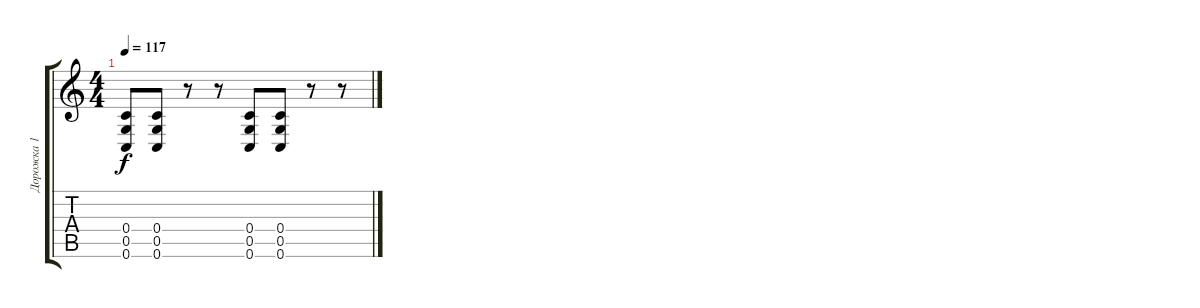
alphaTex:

\track ("Дорожка 1" "Дорожка 1") {instrument distortionguitar}
\staff {score tabs}
\tuning (D4 A3 F3 C3 G2 C2) {hide}
\ts (4 4)
\tempo 117
\clef g2
\ks c
(0.4 0.5 0.6).8{dy f} (0.4 0.5 0.6).8 r.8 r.8 (0.4 0.5 0.6).8 (0.4 0.5 0.6).8 r.8 r.8
